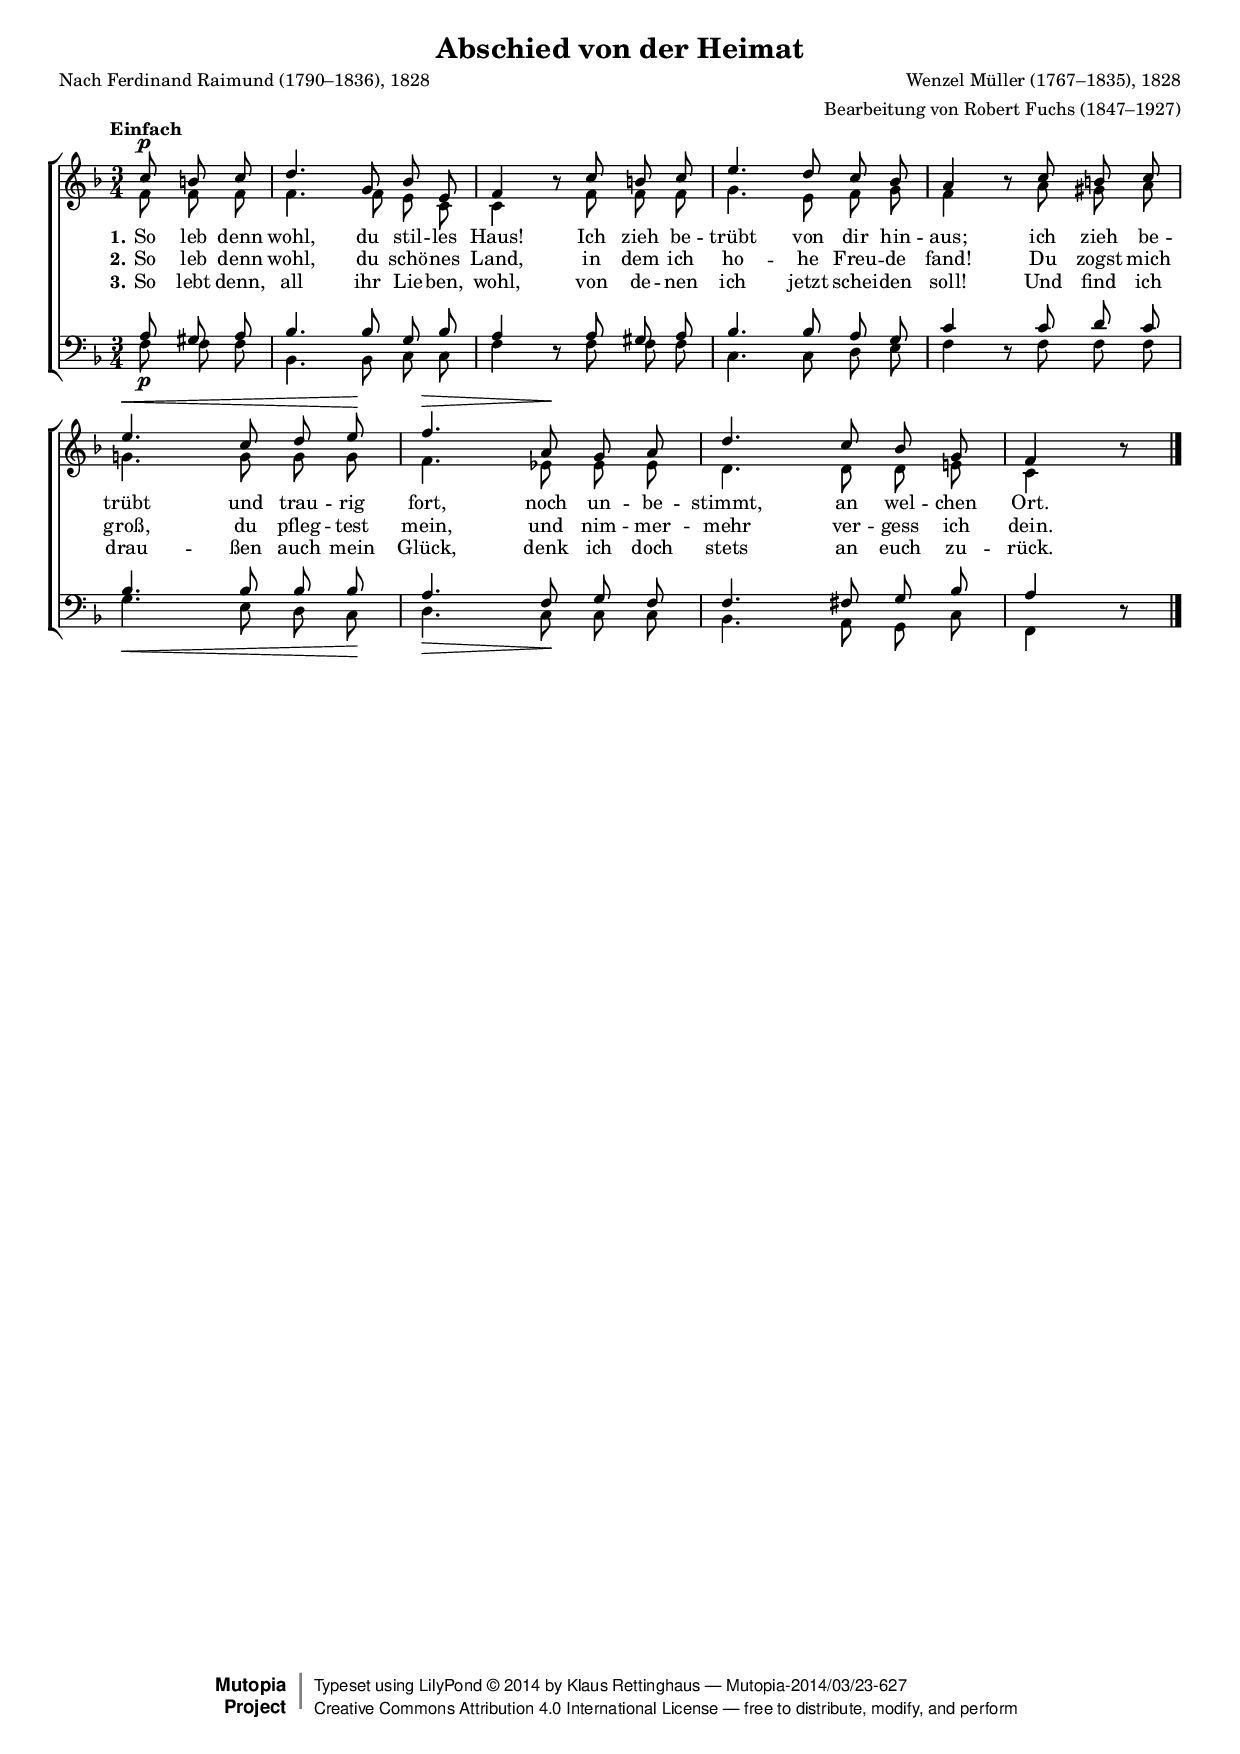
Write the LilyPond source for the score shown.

#(set-global-staff-size 15.5) 

\version "2.18.0" 

global = { \key f \major \time 3/4 \tempo "Einfach" } 

SHeimatAbschied = \relative f'' { 
\revert Rest.direction 
\partial 4. 
c8\p b c d4. g,8 bes e, f4 r8 
c'8 b c e4. d8 c bes a4 r8 
c8 b c e4.\< c8 d e\! f4.\> 
a,8\! g a d4. c8 bes g f4 r8 
\bar "|." 
} 

AHeimatAbschied = \relative f' { 
\partial 4. 
f8 f f f4. f8 e c c4 s8 
f8 f f g4. e8 f g f4 s8 
a8 gis a g!4. g8 g g f4. 
es8 es es d4. d8 d e! c4 s8 
\bar "|." 
} 

THeimatAbschied = \relative f { 
\partial 4. 
a8 gis a bes4. bes8 g bes a4 s8 
a8 gis a bes4. bes8 a g c4 s8 
c8 d c bes4. bes8 bes bes a4. 
f8 g f f4. fis8 g bes a4 s8 
\bar "|." 
} 

BHeimatAbschied = \relative f { 
\revert Rest.direction 
\partial 4. 
f8\p f f bes,4. bes8 c c f4 r8 
f8 f f c4. c8 d e f4 r8 
f8 f f g4.\< e8 d c\! d4.\> 
c8\! c c bes4. a8 g c f,4 r8 
\bar "|." 
} 


LHeimatAbschiedA = \lyricmode { 
\set stanza = "1." 
So leb denn wohl, du stil -- les Haus! 
Ich zieh be -- trübt von dir hin -- aus; 
ich zieh be -- trübt und trau -- rig fort, 
noch un -- be -- stimmt, an wel -- chen Ort. 
} 

LHeimatAbschiedB = \lyricmode { 
\set stanza = "2." 
So leb denn wohl, du schö -- nes Land, 
in dem ich ho -- he Freu -- de fand! 
Du zogst mich groß, du pfleg -- test mein, 
und nim -- mer -- mehr ver -- gess ich dein. 
} 

LHeimatAbschiedC = \lyricmode { 
\set stanza = "3." 
So lebt denn, all ihr Lie -- ben, wohl, 
von de -- nen ich jetzt schei -- den soll! 
Und find ich drau -- ßen auch mein Glück, 
denk ich doch stets an euch zu -- rück. 
} 

%--------------------

\header { 
 kaisernumber = "224" 
 comment = "" 
 footnote = "" 
 
 title = "Abschied von der Heimat" 
 subtitle = "" 
 composer = "Wenzel Müller (1767–1835), 1828" 
 opus = "" 
 arranger = "Bearbeitung von Robert Fuchs (1847–1927)" 
 poet = "Nach Ferdinand Raimund (1790–1836), 1828" 
 
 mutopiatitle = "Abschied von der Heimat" 
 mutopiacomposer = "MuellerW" 
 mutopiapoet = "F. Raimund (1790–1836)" 
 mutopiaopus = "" 
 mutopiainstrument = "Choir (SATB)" 
 date = "1910s" 
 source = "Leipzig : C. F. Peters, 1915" 
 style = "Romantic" 
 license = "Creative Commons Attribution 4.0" 
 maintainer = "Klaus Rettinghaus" 
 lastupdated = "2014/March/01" 

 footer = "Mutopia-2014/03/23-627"
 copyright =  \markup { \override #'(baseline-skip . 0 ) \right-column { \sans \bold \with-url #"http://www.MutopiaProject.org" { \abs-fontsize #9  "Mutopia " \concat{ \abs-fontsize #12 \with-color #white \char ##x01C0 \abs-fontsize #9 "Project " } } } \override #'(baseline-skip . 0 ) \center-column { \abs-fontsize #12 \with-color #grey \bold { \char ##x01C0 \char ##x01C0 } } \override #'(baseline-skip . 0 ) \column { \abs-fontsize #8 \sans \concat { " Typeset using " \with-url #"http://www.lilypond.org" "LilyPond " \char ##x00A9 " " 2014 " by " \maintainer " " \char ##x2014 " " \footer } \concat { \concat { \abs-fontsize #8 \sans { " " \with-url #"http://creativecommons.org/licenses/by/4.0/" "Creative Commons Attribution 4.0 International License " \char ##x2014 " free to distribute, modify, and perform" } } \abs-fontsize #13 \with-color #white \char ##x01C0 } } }
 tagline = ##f
} 

\score {
{
\context ChoirStaff 
	<< 
	\context Staff = women 
	<< 
	\set Staff.midiInstrument = "voice oohs" 
			\clef "G" 
			\context Voice = Sopran { \voiceOne 
				<< 
				\autoBeamOff 
				\dynamicUp 
				{ \global \SHeimatAbschied } 
				>> } 
			\context Voice = Alt { \voiceTwo 
 				<< 
				\autoBeamOff 
				\dynamicDown 
				{ \global \AHeimatAbschied } 
				>> } 
			>> 
	\context Lyrics = verseone 
	\context Lyrics = versetwo 
	\context Lyrics = versethree 
	\context Staff = men 
	<< 
	\set Staff.midiInstrument = "voice oohs" 
			\clef "F" 
			\context Voice = Tenor { \voiceOne 
				<< 
				\autoBeamOff 
				\dynamicUp 
				{ \global \THeimatAbschied } 
				>> } 
			\context Voice = Bass { \voiceTwo 
				<< 
				\autoBeamOff 
				\dynamicDown 
				{ \global \BHeimatAbschied } 
				>> } 
		>> 
	\context Lyrics = verseone \lyricsto Sopran \LHeimatAbschiedA 
	\context Lyrics = versetwo \lyricsto Sopran \LHeimatAbschiedB 
	\context Lyrics = versethree \lyricsto Sopran \LHeimatAbschiedC 
	>>
}

\layout {
indent = 0.0\cm
\context {\Score 
\remove "Bar_number_engraver"
\override DynamicTextSpanner.style = #'none 
\override BreathingSign.text = #(make-musicglyph-markup "scripts.rvarcomma") 
}
}

\midi {
\tempo 4=72
}

}
